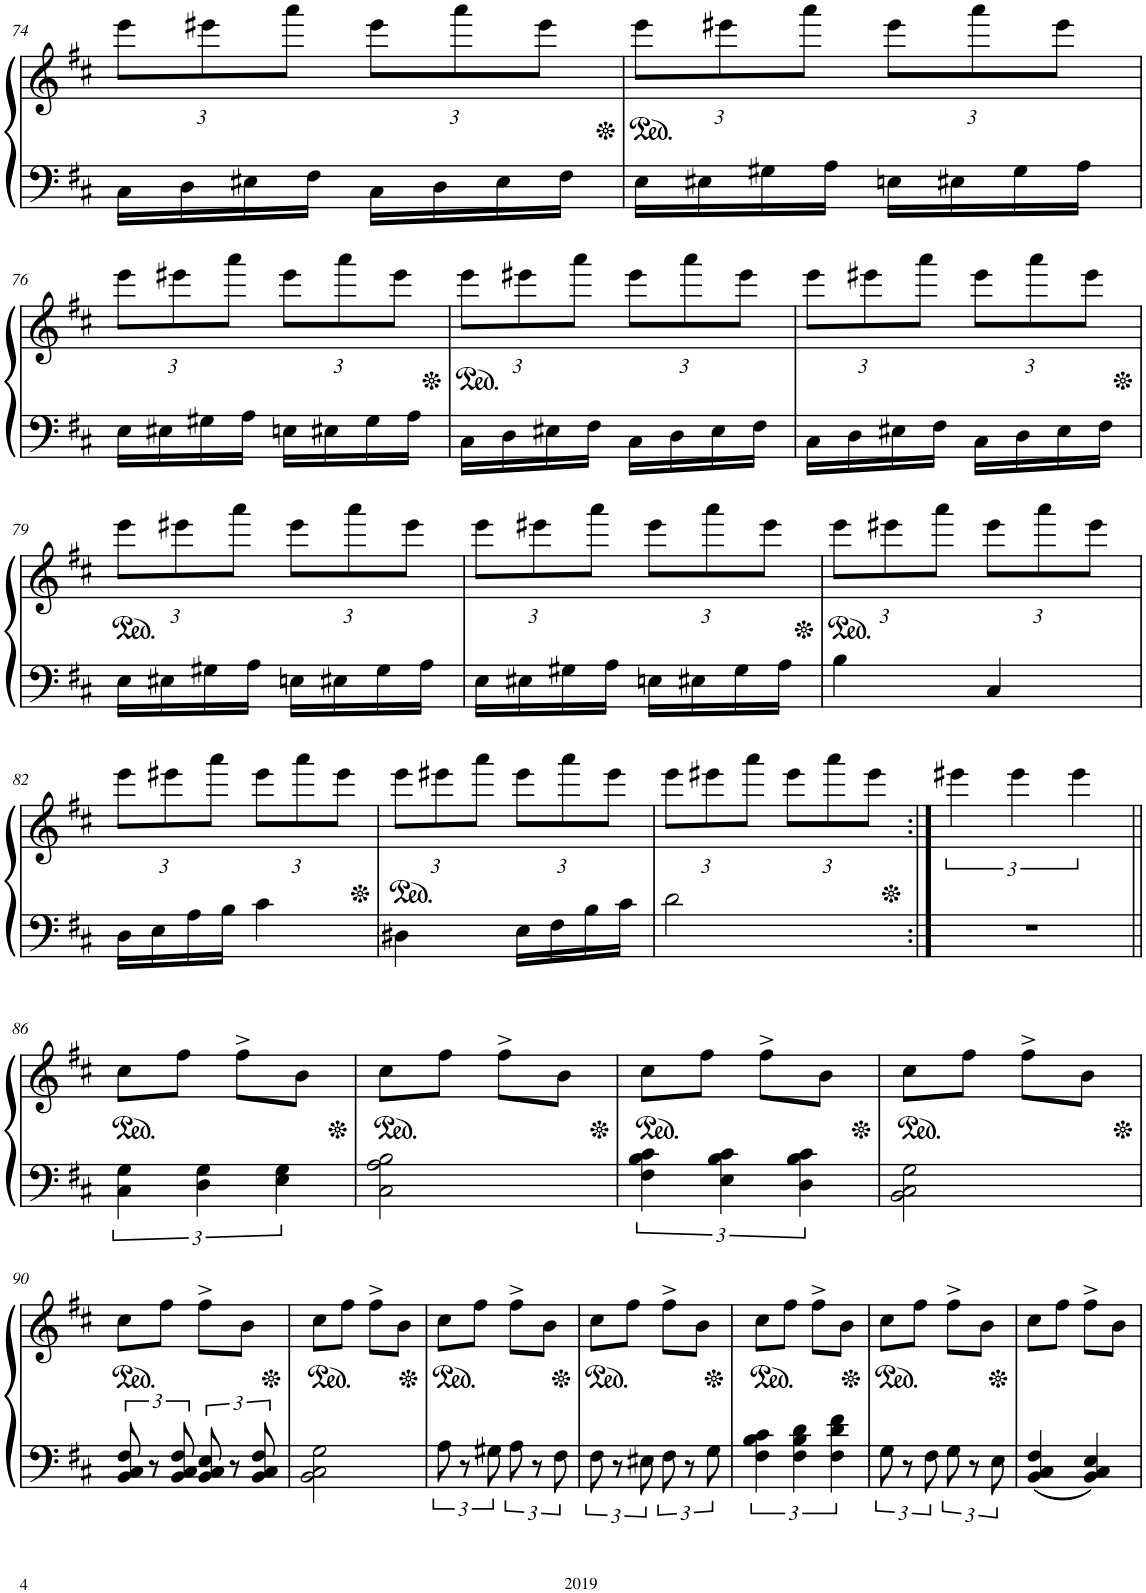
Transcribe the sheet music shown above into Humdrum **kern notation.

**kern	**kern
*part1	*part1
*staff2	*staff1
*I"Piano	*
*I'Pno.	*
!!LO:PB:g=z
*clefF4	*clefG2
*k[f#c#]	*k[f#c#]
*M2/4	*M2/4
*	*Xbrackettup
=74	=74
16C#\LL	12eee\L
16D\	.
.	12eee#X\
16E#X\	.
.	12aaa\J
16F#\JJ	.
16C#\LL	12eee#\L
16D\	.
.	12aaa\
16E#\	.
.	12eee#\J
16F#\JJ	.
=75	=75
*	*ped
16E\LL	12eee\L
16E#X\	.
.	12eee#X\
16G#X\	.
.	12aaa\J
16A\JJ	.
16En\LL	12eee#\L
16E#X\	.
.	12aaa\
16G#\	.
.	12eee#\J
16A\JJ	.
!!LO:LB:g=z
=76	=76
16E\LL	12eee\L
16E#X\	.
.	12eee#X\
16G#X\	.
.	12aaa\J
16A\JJ	.
16En\LL	12eee#\L
16E#X\	.
.	12aaa\
16G#\	.
.	12eee#\J
16A\JJ	.
=77	=77
*	*Xped
*	*ped
16C#\LL	12eee\L
16D\	.
.	12eee#X\
16E#X\	.
.	12aaa\J
16F#\JJ	.
16C#\LL	12eee#\L
16D\	.
.	12aaa\
16E#\	.
.	12eee#\J
16F#\JJ	.
=78	=78
16C#\LL	12eee\L
16D\	.
.	12eee#X\
16E#X\	.
.	12aaa\J
16F#\JJ	.
16C#\LL	12eee#\L
16D\	.
.	12aaa\
16E#\	.
.	12eee#\J
16F#\JJ	.
!!LO:LB:g=z
=79	=79
*	*Xped
*	*ped
16E\LL	12eee\L
16E#X\	.
.	12eee#X\
16G#X\	.
.	12aaa\J
16A\JJ	.
16En\LL	12eee#\L
16E#X\	.
.	12aaa\
16G#\	.
.	12eee#\J
16A\JJ	.
=80	=80
16E\LL	12eee\L
16E#X\	.
.	12eee#X\
16G#X\	.
.	12aaa\J
16A\JJ	.
16En\LL	12eee#\L
16E#X\	.
.	12aaa\
16G#\	.
.	12eee#\J
16A\JJ	.
=81	=81
*	*Xped
*	*ped
4B\	12eee\L
.	12eee#X\
.	12aaa\J
4C#/	12eee#\L
.	12aaa\
.	12eee#\J
!!LO:LB:g=z
=82	=82
16D\LL	12eee\L
16E\	.
.	12eee#X\
16A\	.
.	12aaa\J
16B\JJ	.
4c#\	12eee#\L
.	12aaa\
.	12eee#\J
=83	=83
*	*Xped
*	*ped
4D#X\	12eee\L
.	12eee#X\
.	12aaa\J
16E\LL	12eee#\L
16F#\	.
.	12aaa\
16B\	.
.	12eee#\J
16c#\JJ	.
=84	=84
2d\	12eee\L
.	12eee#X\
.	12aaa\J
.	12eee#\L
.	12aaa\
.	12eee#\J
=85:|!	=85:|!
*	*Xped
*	*brackettup
2r	6eee#X\
.	6eee#\
.	6eee#\
!!LO:LB:g=z
=86||	=86||
*	*ped
6C#\ 6G\	8cc#\L
.	8ff#\J
6D\ 6G\	.
.	8ff#^\L
6E\ 6G\	.
.	8b\J
=87	=87
*	*Xped
*	*ped
2C#\ 2A\ 2B\	8cc#\L
.	8ff#\J
.	8ff#^\L
.	8b\J
=88	=88
*	*Xped
*	*ped
6F#\ 6B\ 6c#\	8cc#\L
.	8ff#\J
6E\ 6B\ 6c#\	.
.	8ff#^\L
6D\ 6B\ 6c#\	.
.	8b\J
=89	=89
*	*Xped
*	*ped
2BB\ 2C#\ 2G\	8cc#\L
.	8ff#\J
.	8ff#^\L
.	8b\J
!!LO:LB:g=z
=90	=90
*	*Xped
*	*ped
12BB/ 12C#/ 12F#/	8cc#\L
12r	.
.	8ff#\J
12BB/ 12C#/ 12F#/	.
12BB/ 12C#/ 12E/	8ff#^\L
12r	.
.	8b\J
12BB/ 12C#/ 12F#/	.
=91	=91
*	*Xped
*	*ped
2BB\ 2C#\ 2G\	8cc#\L
.	8ff#\J
.	8ff#^\L
.	8b\J
=92	=92
*	*Xped
*	*ped
12A\	8cc#\L
12r	.
.	8ff#\J
12G#X\	.
12A\	8ff#^\L
12r	.
.	8b\J
12F#\	.
=93	=93
*	*Xped
*	*ped
12F#\	8cc#\L
12r	.
.	8ff#\J
12E#X\	.
12F#\	8ff#^\L
12r	.
.	8b\J
12G\	.
=94	=94
*	*Xped
*	*ped
6F#\ 6B\ 6c#\	8cc#\L
.	8ff#\J
6F#\ 6B\ 6d\	.
.	8ff#^\L
6F#\ 6d\ 6f#\	.
.	8b\J
=95	=95
*	*Xped
*	*ped
12G\	8cc#\L
12r	.
.	8ff#\J
12F#\	.
12G\	8ff#^\L
12r	.
.	8b\J
12E\	.
=96	=96
*	*Xped
4BB/ 4C#/ 4F#/	8cc#\L
.	8ff#\J
4BB/ 4C#/ 4E/	8ff#^\L
.	8b\J
=	=
*-	*-
